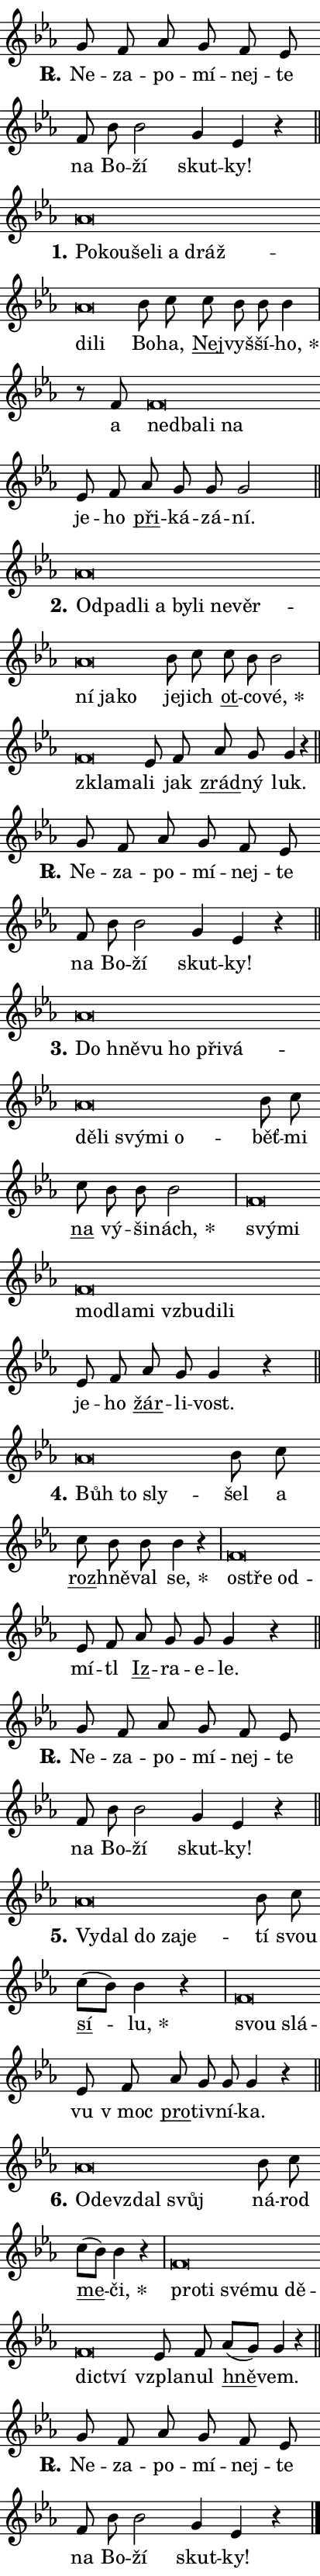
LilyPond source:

\version "2.24.0"
\header { tagline = "" }
\paper {
  indent = 0\cm
  top-margin = 0\cm
  right-margin = 0\cm
  bottom-margin = 0\cm
  left-margin = 0\cm
  paper-width = 7\cm
  page-breaking = #ly:one-page-breaking
  system-system-spacing.basic-distance = #11
  score-system-spacing.basic-distance = #11
  ragged-last = ##f
}


%% Author: Thomas Morley
%% https://lists.gnu.org/archive/html/lilypond-user/2020-05/msg00002.html
#(define (line-position grob)
"Returns position of @var[grob} in current system:
   @code{'start}, if at first time-step
   @code{'end}, if at last time-step
   @code{'middle} otherwise
"
  (let* ((col (ly:item-get-column grob))
         (ln (ly:grob-object col 'left-neighbor))
         (rn (ly:grob-object col 'right-neighbor))
         (col-to-check-left (if (ly:grob? ln) ln col))
         (col-to-check-right (if (ly:grob? rn) rn col))
         (break-dir-left
           (and
             (ly:grob-property col-to-check-left 'non-musical #f)
             (ly:item-break-dir col-to-check-left)))
         (break-dir-right
           (and
             (ly:grob-property col-to-check-right 'non-musical #f)
             (ly:item-break-dir col-to-check-right))))
        (cond ((eqv? 1 break-dir-left) 'start)
              ((eqv? -1 break-dir-right) 'end)
              (else 'middle))))

#(define (tranparent-at-line-position vctor)
  (lambda (grob)
  "Relying on @code{line-position} select the relevant enry from @var{vctor}.
Used to determine transparency,"
    (case (line-position grob)
      ((end) (not (vector-ref vctor 0)))
      ((middle) (not (vector-ref vctor 1)))
      ((start) (not (vector-ref vctor 2))))))

noteHeadBreakVisibility =
#(define-music-function (break-visibility)(vector?)
"Makes @code{NoteHead}s transparent relying on @var{break-visibility}"
#{
  \override NoteHead.transparent =
    #(tranparent-at-line-position break-visibility)
#})

#(define delete-ledgers-for-transparent-note-heads
  (lambda (grob)
    "Reads whether a @code{NoteHead} is transparent.
If so this @code{NoteHead} is removed from @code{'note-heads} from
@var{grob}, which is supposed to be @code{LedgerLineSpanner}.
As a result ledgers are not printed for this @code{NoteHead}"
    (let* ((nhds-array (ly:grob-object grob 'note-heads))
           (nhds-list
             (if (ly:grob-array? nhds-array)
                 (ly:grob-array->list nhds-array)
                 '()))
           ;; Relies on the transparent-property being done before
           ;; Staff.LedgerLineSpanner.after-line-breaking is executed.
           ;; This is fragile ...
           (to-keep
             (remove
               (lambda (nhd)
                 (ly:grob-property nhd 'transparent #f))
               nhds-list)))
      ;; TODO find a better method to iterate over grob-arrays, similiar
      ;; to filter/remove etc for lists
      ;; For now rebuilt from scratch
      (set! (ly:grob-object grob 'note-heads)  '())
      (for-each
        (lambda (nhd)
          (ly:pointer-group-interface::add-grob grob 'note-heads nhd))
        to-keep))))

hideNotes = {
  \noteHeadBreakVisibility #begin-of-line-visible
}
unHideNotes = {
  \noteHeadBreakVisibility #all-visible
}

% work-around for resetting accidentals
% https://lilypond.org/doc/v2.23/Documentation/notation/displaying-rhythms#unmetered-music
cadenzaMeasure = {
  \cadenzaOff
  \partial 1024 s1024
  \cadenzaOn
}

#(define-markup-command (accent layout props text) (markup?)
  "Underline accented syllable"
  (interpret-markup layout props
    #{\markup \override #'(offset . 4.3) \underline { #text }#}))

responsum = \markup \concat {
  "R" \hspace #-1.05 \path #0.1 #'((moveto 0 0.07) (lineto 0.9 0.8)) \hspace #0.05 "."
}

\layout {
    \context {
        \Staff
        \remove "Time_signature_engraver"
        \override LedgerLineSpanner.after-line-breaking = #delete-ledgers-for-transparent-note-heads
    }
    \context {
        \Voice {
            \override NoteHead.output-attributes = #'((class . "notehead"))
            \override Hairpin.height = #0.55
        }
    }
    \context {
        \Lyrics {
            \override StanzaNumber.output-attributes = #'((class . "stanzanumber"))
            \override LyricSpace.minimum-distance = #0.9
            \override LyricText.font-name = #"TeX Gyre Schola"
            \override LyricText.font-size = 1
            \override StanzaNumber.font-name = #"TeX Gyre Schola Bold"
            \override StanzaNumber.font-size = 1
        }
    }
}

% magnetic-lyrics.ily
%
%   written by
%     Jean Abou Samra <jean@abou-samra.fr>
%     Werner Lemberg <wl@gnu.org>
%
%   adapted by
%     Jiri Hon <jiri.hon@gmail.com>
%
% Version 2022-Apr-15

% https://www.mail-archive.com/lilypond-user@gnu.org/msg149350.html

#(define (Left_hyphen_pointer_engraver context)
   "Collect syllable-hyphen-syllable occurrences in lyrics and store
them in properties.  This engraver only looks to the left.  For
example, if the lyrics input is @code{foo -- bar}, it does the
following.

@itemize @bullet
@item
Set the @code{text} property of the @code{LyricHyphen} grob between
@q{foo} and @q{bar} to @code{foo}.

@item
Set the @code{left-hyphen} property of the @code{LyricText} grob with
text @q{foo} to the @code{LyricHyphen} grob between @q{foo} and
@q{bar}.
@end itemize

Use this auxiliary engraver in combination with the
@code{lyric-@/text::@/apply-@/magnetic-@/offset!} hook."
   (let ((hyphen #f)
         (text #f))
     (make-engraver
      (acknowledgers
       ((lyric-syllable-interface engraver grob source-engraver)
        (set! text grob)))
      (end-acknowledgers
       ((lyric-hyphen-interface engraver grob source-engraver)
        ;(when (not (grob::has-interface grob 'lyric-space-interface))
          (set! hyphen grob)));)
      ((stop-translation-timestep engraver)
       (when (and text hyphen)
         (ly:grob-set-object! text 'left-hyphen hyphen))
       (set! text #f)
       (set! hyphen #f)))))

#(define (lyric-text::apply-magnetic-offset! grob)
   "If the space between two syllables is less than the value in
property @code{LyricText@/.details@/.squash-threshold}, move the right
syllable to the left so that it gets concatenated with the left
syllable.

Use this function as a hook for
@code{LyricText@/.after-@/line-@/breaking} if the
@code{Left_@/hyphen_@/pointer_@/engraver} is active."
   (let ((hyphen (ly:grob-object grob 'left-hyphen #f)))
     (when hyphen
       (let ((left-text (ly:spanner-bound hyphen LEFT)))
         (when (grob::has-interface left-text 'lyric-syllable-interface)
           (let* ((common (ly:grob-common-refpoint grob left-text X))
                  (this-x-ext (ly:grob-extent grob common X))
                  (left-x-ext
                   (begin
                     ;; Trigger magnetism for left-text.
                     (ly:grob-property left-text 'after-line-breaking)
                     (ly:grob-extent left-text common X)))
                  ;; `delta` is the gap width between two syllables.
                  (delta (- (interval-start this-x-ext)
                            (interval-end left-x-ext)))
                  (details (ly:grob-property grob 'details))
                  (threshold (assoc-get 'squash-threshold details 0.2)))
             (when (< delta threshold)
               (let* (;; We have to manipulate the input text so that
                      ;; ligatures crossing syllable boundaries are not
                      ;; disabled.  For languages based on the Latin
                      ;; script this is essentially a beautification.
                      ;; However, for non-Western scripts it can be a
                      ;; necessity.
                      (lt (ly:grob-property left-text 'text))
                      (rt (ly:grob-property grob 'text))
                      (is-space (grob::has-interface hyphen 'lyric-space-interface))
                      (space (if is-space " " ""))
                      (space-markup (grob-interpret-markup grob " "))
                      (space-size (interval-length (ly:stencil-extent space-markup X)))
                      (extra-delta (if is-space space-size 0))
                      ;; Append new syllable.
                      (ltrt-space (if (and (string? lt) (string? rt))
                                (string-append lt space rt)
                                (make-concat-markup (list lt space rt))))
                      ;; Right-align `ltrt` to the right side.
                      (ltrt-space-markup (grob-interpret-markup
                               grob
                               (make-translate-markup
                                (cons (interval-length this-x-ext) 0)
                                (make-right-align-markup ltrt-space)))))
                 (begin
                   ;; Don't print `left-text`.
                   (ly:grob-set-property! left-text 'stencil #f)
                   ;; Set text and stencil (which holds all collected
                   ;; syllables so far) and shift it to the left.
                   (ly:grob-set-property! grob 'text ltrt-space)
                   (ly:grob-set-property! grob 'stencil ltrt-space-markup)
                   (ly:grob-translate-axis! grob (- (- delta extra-delta)) X))))))))))


#(define (lyric-hyphen::displace-bounds-first grob)
   ;; Make very sure this callback isn't triggered too early.
   (let ((left (ly:spanner-bound grob LEFT))
         (right (ly:spanner-bound grob RIGHT)))
     (ly:grob-property left 'after-line-breaking)
     (ly:grob-property right 'after-line-breaking)
     (ly:lyric-hyphen::print grob)))

squashThreshold = #0.4

\layout {
  \context {
    \Lyrics
    \consists #Left_hyphen_pointer_engraver
    \override LyricText.after-line-breaking =
      #lyric-text::apply-magnetic-offset!
    \override LyricHyphen.stencil = #lyric-hyphen::displace-bounds-first
    \override LyricText.details.squash-threshold = \squashThreshold
    \override LyricHyphen.minimum-distance = 0
    \override LyricHyphen.minimum-length = \squashThreshold
  }
}

squash = \override LyricText.details.squash-threshold = 9999
unSquash = \override LyricText.details.squash-threshold = \squashThreshold

left = \override LyricText.self-alignment-X = #LEFT
unLeft = \revert LyricText.self-alignment-X

starOffset = #(lambda (grob) 
                (let ((x_offset (ly:self-alignment-interface::aligned-on-x-parent grob)))
                  (if (= x_offset 0) 0 (+ x_offset 1.2))))

star = #(define-music-function (syllable)(string?)
"Append star separator at the end of a syllable"
#{
  \once \override LyricText.X-offset = #starOffset
  \lyricmode { \markup {
    #syllable
    \override #'((font-name . "TeX Gyre Schola Bold")) \hspace #0.2 \lower #0.65 \larger "*"
  } }
#})

starAccent = #(define-music-function (syllable)(string?)
"Append star separator at the end of a syllable and make accent"
#{
  \once \override LyricText.X-offset = #starOffset
  \lyricmode { \markup {
    \accent #syllable
    \override #'((font-name . "TeX Gyre Schola Bold")) \hspace #0.2 \lower #0.65 \larger "*"
  } }
#})

breath = #(define-music-function (syllable)(string?)
"Append breathing indicator at the end of a syllable"
#{
  \lyricmode { \markup { #syllable "+" } }
#})

optionalBreath = #(define-music-function (syllable)(string?)
"Append optional breathing indicator at the end of a syllable"
#{
  \lyricmode { \markup { #syllable "(+)" } }
#})


\score {
    <<
        \new Voice = "melody" { \cadenzaOn \key es \major \relative { g'8 f as g f es \bar "" f bes bes2 g4 es r \cadenzaMeasure \bar "||" \break } }
        \new Lyrics \lyricsto "melody" { \lyricmode { \set stanza = \responsum
Ne -- za -- po -- mí -- nej -- te na Bo -- ží skut -- ky! } }
    >>
    \layout {}
}

\score {
    <<
        \new Voice = "melody" { \cadenzaOn \key es \major \relative { as'\breve*1/16 \hideNotes \breve*1/16 \bar "" \breve*1/16 \bar "" \breve*1/16 \bar "" \breve*1/16 \bar "" \breve*1/16 \bar "" \breve*1/16 \breve*1/16 \bar "" \unHideNotes bes8 c \bar "" c bes bes bes4 \cadenzaMeasure \bar "|" r8 f8 f\breve*1/16 \hideNotes \breve*1/16 \bar "" \breve*1/16 \breve*1/16 \bar "" \unHideNotes es8 f \bar "" as g g g2 \cadenzaMeasure \bar "||" \break } }
        \new Lyrics \lyricsto "melody" { \lyricmode { \set stanza = "1."
\left Po -- \squash kou -- še -- li a dráž -- di -- li \unLeft \unSquash Bo -- ha, \markup \accent Nej -- vyš -- ší -- \star ho, a \left ne -- \squash dba -- li na \unLeft \unSquash je -- ho \markup \accent při -- ká -- zá -- ní. } }
    >>
    \layout {}
}

\score {
    <<
        \new Voice = "melody" { \cadenzaOn \key es \major \relative { as'\breve*1/16 \hideNotes \breve*1/16 \bar "" \breve*1/16 \bar "" \breve*1/16 \bar "" \breve*1/16 \bar "" \breve*1/16 \bar "" \breve*1/16 \bar "" \breve*1/16 \bar "" \breve*1/16 \bar "" \breve*1/16 \breve*1/16 \bar "" \unHideNotes bes8 c \bar "" c bes bes2 \cadenzaMeasure \bar "|" f\breve*1/16 \hideNotes \breve*1/16 \bar "" \unHideNotes es8 f \bar "" as g g4 r \cadenzaMeasure \bar "||" \break } }
        \new Lyrics \lyricsto "melody" { \lyricmode { \set stanza = "2."
\left Od -- \squash pa -- dli a by -- li ne -- věr -- ní ja -- ko \unLeft \unSquash je -- jich \markup \accent ot -- co -- \star vé, \left zkla -- \squash ma -- \unLeft \unSquash li jak \markup \accent zrád -- ný luk. } }
    >>
    \layout {}
}

\score {
    <<
        \new Voice = "melody" { \cadenzaOn \key es \major \relative { g'8 f as g f es \bar "" f bes bes2 g4 es r \cadenzaMeasure \bar "||" \break } }
        \new Lyrics \lyricsto "melody" { \lyricmode { \set stanza = \responsum
Ne -- za -- po -- mí -- nej -- te na Bo -- ží skut -- ky! } }
    >>
    \layout {}
}

\score {
    <<
        \new Voice = "melody" { \cadenzaOn \key es \major \relative { as'\breve*1/16 \hideNotes \breve*1/16 \bar "" \breve*1/16 \bar "" \breve*1/16 \bar "" \breve*1/16 \bar "" \breve*1/16 \bar "" \breve*1/16 \bar "" \breve*1/16 \bar "" \breve*1/16 \bar "" \breve*1/16 \breve*1/16 \bar "" \unHideNotes bes8 c \bar "" c bes bes bes2 \cadenzaMeasure \bar "|" f\breve*1/16 \hideNotes \breve*1/16 \bar "" \breve*1/16 \bar "" \breve*1/16 \bar "" \breve*1/16 \bar "" \breve*1/16 \bar "" \breve*1/16 \breve*1/16 \bar "" \unHideNotes es8 f \bar "" as g g4 r \cadenzaMeasure \bar "||" \break } }
        \new Lyrics \lyricsto "melody" { \lyricmode { \set stanza = "3."
\left Do \squash hně -- vu ho při -- vá -- dě -- li svý -- mi o -- \unLeft \unSquash běť -- mi \markup \accent na vý -- ši -- \star nách, \left svý -- \squash mi mo -- dla -- mi vzbu -- di -- li \unLeft \unSquash je -- ho \markup \accent žár -- li -- vost. } }
    >>
    \layout {}
}

\score {
    <<
        \new Voice = "melody" { \cadenzaOn \key es \major \relative { as'\breve*1/16 \hideNotes \breve*1/16 \breve*1/16 \bar "" \unHideNotes bes8 c \bar "" c bes bes bes4 r \cadenzaMeasure \bar "|" f\breve*1/16 \hideNotes \breve*1/16 \breve*1/16 \bar "" \unHideNotes es8 f \bar "" as g g g4 r \cadenzaMeasure \bar "||" \break } }
        \new Lyrics \lyricsto "melody" { \lyricmode { \set stanza = "4."
\left Bůh \squash to sly -- \unLeft \unSquash šel a \markup \accent roz -- hně -- val \star se, \left o -- \squash stře od -- \unLeft \unSquash mí -- tl \markup \accent Iz -- ra -- e -- le. } }
    >>
    \layout {}
}

\score {
    <<
        \new Voice = "melody" { \cadenzaOn \key es \major \relative { g'8 f as g f es \bar "" f bes bes2 g4 es r \cadenzaMeasure \bar "||" \break } }
        \new Lyrics \lyricsto "melody" { \lyricmode { \set stanza = \responsum
Ne -- za -- po -- mí -- nej -- te na Bo -- ží skut -- ky! } }
    >>
    \layout {}
}

\score {
    <<
        \new Voice = "melody" { \cadenzaOn \key es \major \relative { as'\breve*1/16 \hideNotes \breve*1/16 \bar "" \breve*1/16 \bar "" \breve*1/16 \breve*1/16 \bar "" \unHideNotes bes8 c \bar "" c[( bes)] bes4 r \cadenzaMeasure \bar "|" f\breve*1/16 \hideNotes \breve*1/16 \bar "" \unHideNotes es8 f \bar "" as g g g4 r \cadenzaMeasure \bar "||" \break } }
        \new Lyrics \lyricsto "melody" { \lyricmode { \set stanza = "5."
\left Vy -- \squash dal do za -- je -- \unLeft \unSquash tí svou \markup \accent sí -- \star lu, \left svou \squash slá -- \unLeft \unSquash vu "v moc" \markup \accent pro -- tiv -- ní -- ka. } }
    >>
    \layout {}
}

\score {
    <<
        \new Voice = "melody" { \cadenzaOn \key es \major \relative { as'\breve*1/16 \hideNotes \breve*1/16 \bar "" \breve*1/16 \breve*1/16 \bar "" \unHideNotes bes8 c \bar "" c[( bes)] bes4 r \cadenzaMeasure \bar "|" f\breve*1/16 \hideNotes \breve*1/16 \bar "" \breve*1/16 \bar "" \breve*1/16 \bar "" \breve*1/16 \bar "" \breve*1/16 \breve*1/16 \bar "" \unHideNotes es8 f \bar "" as[( g)] g4 r \cadenzaMeasure \bar "||" \break } }
        \new Lyrics \lyricsto "melody" { \lyricmode { \set stanza = "6."
\left O -- \squash de -- vzdal svůj \unLeft \unSquash ná -- rod \markup \accent me -- \star či, \left pro -- \squash ti své -- mu dě -- dic -- tví \unLeft \unSquash vzpla -- nul \markup \accent hně -- vem. } }
    >>
    \layout {}
}

\score {
    <<
        \new Voice = "melody" { \cadenzaOn \key es \major \relative { g'8 f as g f es \bar "" f bes bes2 g4 es r \cadenzaMeasure \bar "||" \break } \bar "|." }
        \new Lyrics \lyricsto "melody" { \lyricmode { \set stanza = \responsum
Ne -- za -- po -- mí -- nej -- te na Bo -- ží skut -- ky! } }
    >>
    \layout {}
}
